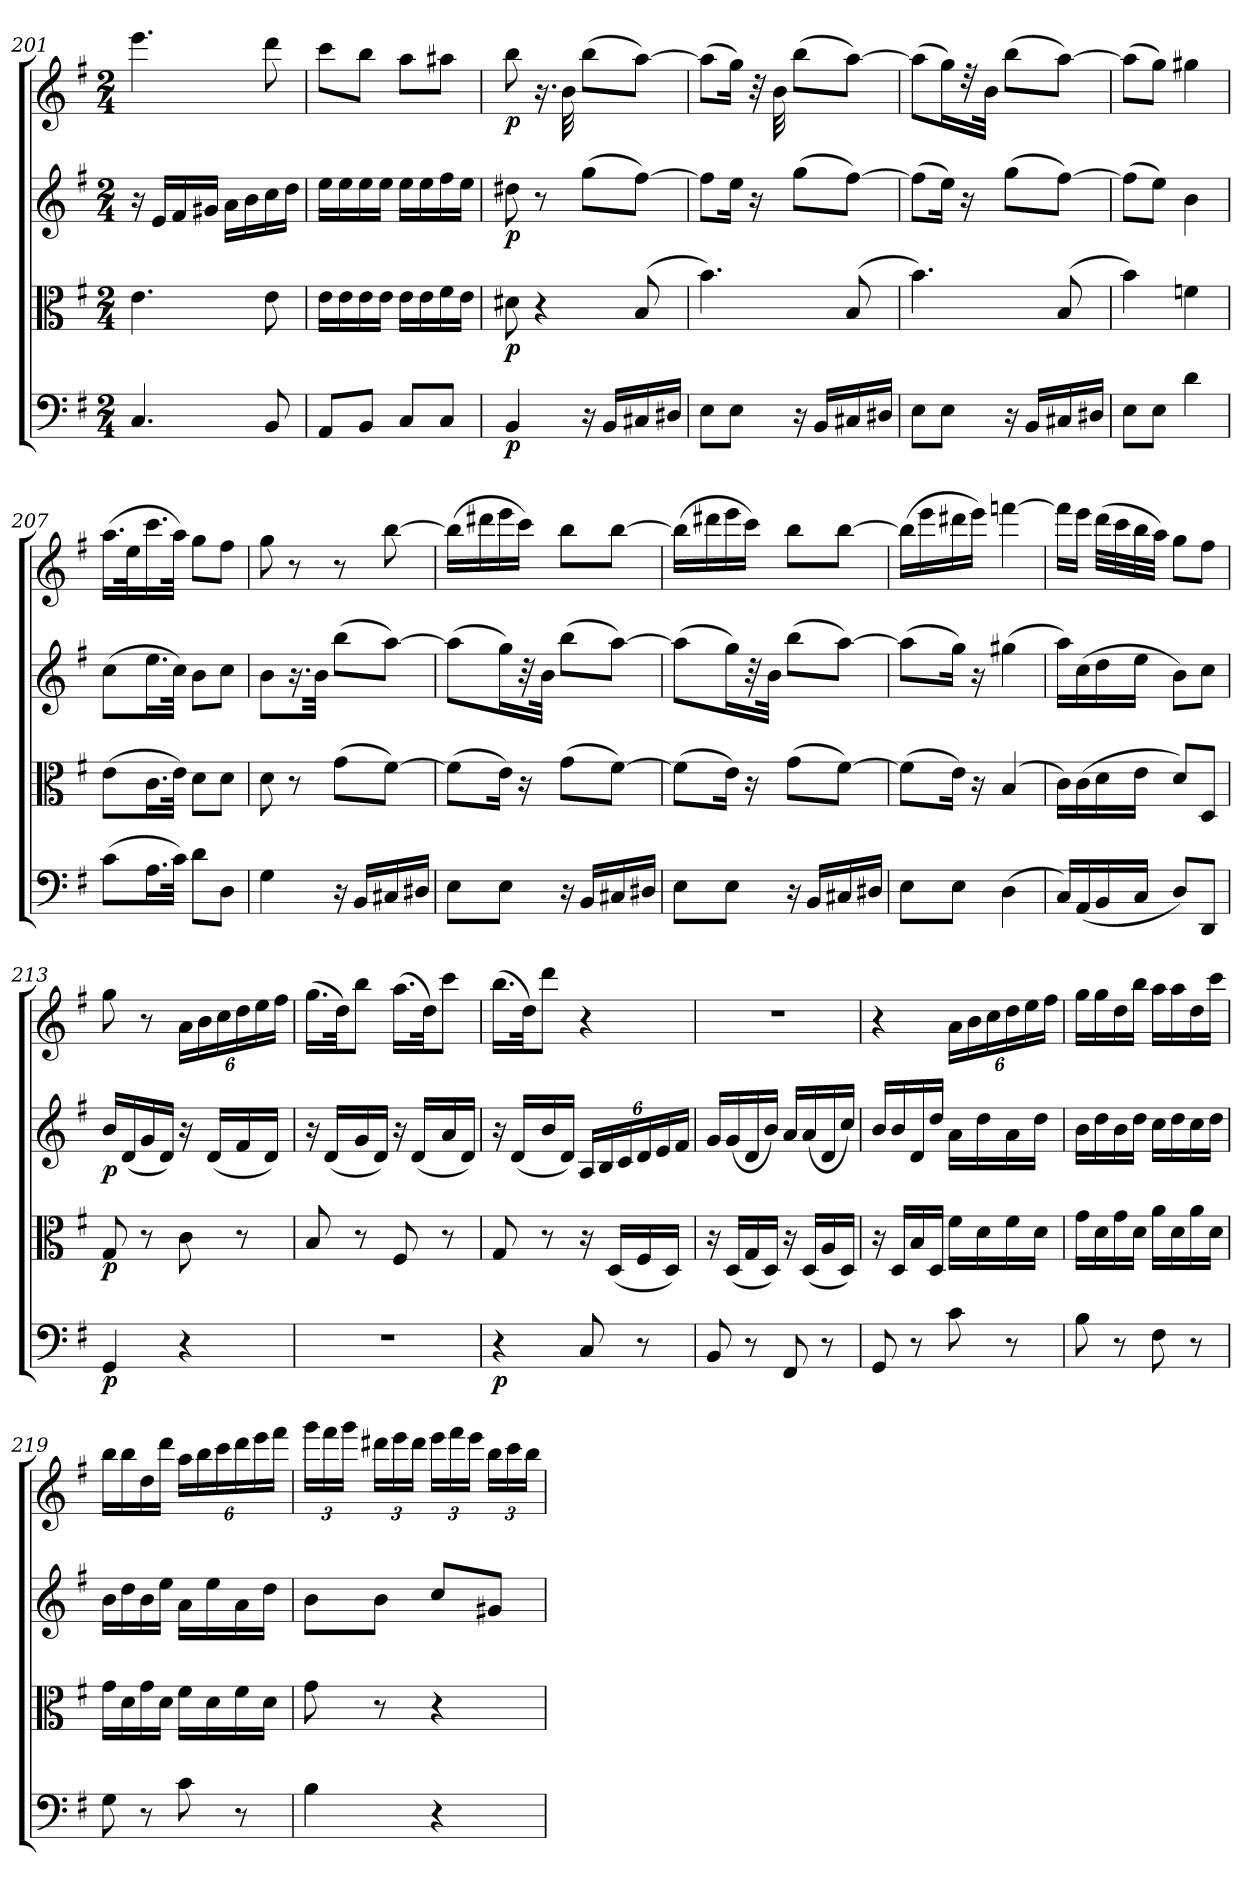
**kern	**dynam	**kern	**dynam	**kern	**dynam	**kern	**dynam
*part4	*part4	*part3	*part3	*part2	*part2	*part1	*part1
*staff4	*staff4	*staff3	*staff3	*staff2	*staff2	*staff1	*staff1
*clefF4	*	*clefC3	*	*clefG2	*	*clefG2	*
*k[f#]	*	*k[f#]	*	*k[f#]	*	*k[f#]	*
*M2/4	*	*M2/4	*	*M2/4	*	*M2/4	*
=201	=201	=201	=201	=201	=201	=201	=201
4.C/	.	4.e\	.	16r	.	4.eee\	.
.	.	.	.	16e/LL	.	.	.
.	.	.	.	16f#/	.	.	.
.	.	.	.	16g#X/JJ	.	.	.
.	.	.	.	16a\LL	.	.	.
.	.	.	.	16b\	.	.	.
8BB/	.	8e\	.	16cc\	.	8ddd\	.
.	.	.	.	16dd\JJ	.	.	.
=202	=202	=202	=202	=202	=202	=202	=202
8AA/L	.	16e\LL	.	16ee\LL	.	8ccc\L	.
.	.	16e\	.	16ee\	.	.	.
8BB/J	.	16e\	.	16ee\	.	8bb\J	.
.	.	16e\JJ	.	16ee\JJ	.	.	.
8C/L	.	16e\LL	.	16ee\LL	.	8aa\L	.
.	.	16e\	.	16ee\	.	.	.
8C/J	.	16f#\	.	16ff#\	.	8aa#X\J	.
.	.	16e\JJ	.	16ee\JJ	.	.	.
=203	=203	=203	=203	=203	=203	=203	=203
4BB/	p	8d#X\	p	8dd#X\	p	8bb\	p
.	.	4r	.	8r	.	16.r	.
.	.	.	.	.	.	32b\	.
16r	.	.	.	(8gg\L	.	(8bb\L	.
16BB/LL	.	.	.	.	.	.	.
16C#X/	.	(8B/	.	[8ff#\J)	.	[8aa\J)	.
16D#X/JJ	.	.	.	.	.	.	.
=204	=204	=204	=204	=204	=204	=204	=204
8E\L	.	4.b\)	.	8ff#\L]	.	(8aa\L]	.
8E\J	.	.	.	16ee\Jk	.	16gg\Jk)	.
.	.	.	.	16r	.	32r	.
.	.	.	.	.	.	32b\	.
16r	.	.	.	(8gg\L	.	(8bb\L	.
16BB/LL	.	.	.	.	.	.	.
16C#X/	.	(8B/	.	[8ff#\J)	.	[8aa\J)	.
16D#X/JJ	.	.	.	.	.	.	.
=205	=205	=205	=205	=205	=205	=205	=205
8E\L	.	4.b\)	.	(8ff#\L]	.	(8aa\L]	.
8E\J	.	.	.	16ee\Jk)	.	16gg\L)	.
.	.	.	.	16r	.	32r	.
.	.	.	.	.	.	32b\JJk	.
16r	.	.	.	(8gg\L	.	(8bb\L	.
16BB/LL	.	.	.	.	.	.	.
16C#X/	.	(8B/	.	[8ff#\J)	.	[8aa\J)	.
16D#X/JJ	.	.	.	.	.	.	.
=206	=206	=206	=206	=206	=206	=206	=206
8E\L	.	4b\)	.	(8ff#\L]	.	(8aa\L]	.
8E\J	.	.	.	8ee\J)	.	8gg\J)	.
4d\	.	4fn\	.	4b\	.	4gg#X\	.
=207	=207	=207	=207	=207	=207	=207	=207
(8c\L	.	(8e\L	.	(8cc\L	.	(16.aa\LL	.
.	.	.	.	.	.	32ee\k	.
16.A\L	.	16.c\L	.	16.ee\L	.	16.ccc\	.
32c\JJk)	.	32e\JJk)	.	32cc\JJk)	.	32aa\JJk)	.
8d\L	.	8d\L	.	8b\L	.	8gg\L	.
8D\J	.	8d\J	.	8cc\J	.	8ff#\J	.
=208	=208	=208	=208	=208	=208	=208	=208
4G\	.	8d\	.	8b\L	.	8gg\	.
.	.	8r	.	16.r	.	8r	.
.	.	.	.	32b\Jkk	.	.	.
16r	.	(8g\L	.	(8bb\L	.	8r	.
16BB/LL	.	.	.	.	.	.	.
16C#X/	.	[8f#\J)	.	[8aa\J)	.	[8bb\	.
16D#X/JJ	.	.	.	.	.	.	.
=209	=209	=209	=209	=209	=209	=209	=209
8E\L	.	(8f#\L]	.	(8aa\L]	.	(16bb\LL]	.
.	.	.	.	.	.	16ddd#X\	.
8E\J	.	16e\Jk)	.	16gg\L)	.	16eee\	.
.	.	16r	.	32r	.	16ccc\JJ)	.
.	.	.	.	32b\JJk	.	.	.
16r	.	(8g\L	.	(8bb\L	.	8bb\L	.
16BB/LL	.	.	.	.	.	.	.
16C#X/	.	[8f#\J)	.	[8aa\J)	.	[8bb\J	.
16D#X/JJ	.	.	.	.	.	.	.
=210	=210	=210	=210	=210	=210	=210	=210
8E\L	.	(8f#\L]	.	(8aa\L]	.	(16bb\LL]	.
.	.	.	.	.	.	16ddd#X\	.
8E\J	.	16e\Jk)	.	16gg\L)	.	16eee\	.
.	.	16r	.	32r	.	16ccc\JJ)	.
.	.	.	.	32b\JJk	.	.	.
16r	.	(8g\L	.	(8bb\L	.	8bb\L	.
16BB/LL	.	.	.	.	.	.	.
16C#X/	.	[8f#\J)	.	[8aa\J)	.	[8bb\J	.
16D#X/JJ	.	.	.	.	.	.	.
=211	=211	=211	=211	=211	=211	=211	=211
8E\L	.	(8f#\L]	.	(8aa\L]	.	(16bb\LL]	.
.	.	.	.	.	.	16eee\	.
8E\J	.	16e\Jk)	.	16gg\Jk)	.	16ddd#X\	.
.	.	16r	.	16r	.	16eee\JJ)	.
(4D\	.	(4B/	.	(4gg#X\	.	[4fffn\	.
=212	=212	=212	=212	=212	=212	=212	=212
16C/LL)	.	16c\LL)	.	16aa\LL)	.	16fff\LL]	.
(16AA/	.	(16c\	.	(16cc\	.	16eee\JJ	.
16BB/	.	16d\	.	16dd\	.	(32ddd\LLL	.
.	.	.	.	.	.	32ccc\	.
16C/JJ	.	16e\JJ	.	16ee\JJ	.	32bb\	.
.	.	.	.	.	.	32aa\JJJ)	.
8D/L)	.	8d/L)	.	8b\L)	.	8gg\L	.
8DD/J	.	8D/J	.	8cc\J	.	8ff#\J	.
=213	=213	=213	=213	=213	=213	=213	=213
4GG/	p	8G/	p	16b/LL	p	8gg\	.
.	.	.	.	(16d/	.	.	.
.	.	8r	.	16g/	.	8r	.
.	.	.	.	16d/JJ)	.	.	.
*	*	*	*	*	*	*Xbrackettup	*
4r	.	8c\	.	16r	.	24a\LL	.
.	.	.	.	.	.	24b\	.
.	.	.	.	(16d/LL	.	.	.
.	.	.	.	.	.	24cc\	.
.	.	8r	.	16f#/	.	24dd\	.
.	.	.	.	.	.	24ee\	.
.	.	.	.	16d/JJ)	.	.	.
.	.	.	.	.	.	24ff#\JJ	.
=214	=214	=214	=214	=214	=214	=214	=214
2r	.	8B/	.	16r	.	(16.gg\LL	.
.	.	.	.	(16d/LL	.	.	.
.	.	.	.	.	.	32dd\Jk)	.
.	.	8r	.	16g/	.	8bb\J	.
.	.	.	.	16d/JJ)	.	.	.
.	.	8F#/	.	16r	.	(16.aa\LL	.
.	.	.	.	(16d/LL	.	.	.
.	.	.	.	.	.	32dd\Jk)	.
.	.	8r	.	16a/	.	8ccc\J	.
.	.	.	.	16d/JJ)	.	.	.
=215	=215	=215	=215	=215	=215	=215	=215
4r	p	8G/	.	16r	.	(16.bb\LL	.
.	.	.	.	(16d/LL	.	.	.
.	.	.	.	.	.	32dd\Jk)	.
.	.	8r	.	16b/	.	8ddd\J	.
.	.	.	.	16d/JJ)	.	.	.
*	*	*	*	*Xbrackettup	*	*	*
8C/	.	16r	.	24A/LL	.	4r	.
.	.	.	.	24B/	.	.	.
.	.	(16D/LL	.	.	.	.	.
.	.	.	.	24c/	.	.	.
8r	.	16F#/	.	24d/	.	.	.
.	.	.	.	24e/	.	.	.
.	.	16D/JJ)	.	.	.	.	.
.	.	.	.	24f#/JJ	.	.	.
=216	=216	=216	=216	=216	=216	=216	=216
8BB/	.	16r	.	16g/LL	.	2r	.
.	.	(16D/LL	.	(16g/	.	.	.
8r	.	16G/	.	16d/	.	.	.
.	.	16D/JJ)	.	16b/JJ)	.	.	.
8FF#/	.	16r	.	16a/LL	.	.	.
.	.	(16D/LL	.	(16a/	.	.	.
8r	.	16A/	.	16d/	.	.	.
.	.	16D/JJ)	.	16cc/JJ)	.	.	.
=217	=217	=217	=217	=217	=217	=217	=217
8GG/	.	16r	.	16b/LL	.	4r	.
.	.	16D/LL	.	16b/	.	.	.
8r	.	16B/	.	16d/	.	.	.
.	.	16D/JJ	.	16dd/JJ	.	.	.
8c\	.	16f#\LL	.	16a\LL	.	24a\LL	.
.	.	.	.	.	.	24b\	.
.	.	16d\	.	16dd\	.	.	.
.	.	.	.	.	.	24cc\	.
8r	.	16f#\	.	16a\	.	24dd\	.
.	.	.	.	.	.	24ee\	.
.	.	16d\JJ	.	16dd\JJ	.	.	.
.	.	.	.	.	.	24ff#\JJ	.
=218	=218	=218	=218	=218	=218	=218	=218
8B\	.	16g\LL	.	16b\LL	.	16gg\LL	.
.	.	16d\	.	16dd\	.	16gg\	.
8r	.	16g\	.	16b\	.	16dd\	.
.	.	16d\JJ	.	16dd\JJ	.	16bb\JJ	.
8F#\	.	16a\LL	.	16cc\LL	.	16aa\LL	.
.	.	16d\	.	16dd\	.	16aa\	.
8r	.	16a\	.	16cc\	.	16dd\	.
.	.	16d\JJ	.	16dd\JJ	.	16ccc\JJ	.
=219	=219	=219	=219	=219	=219	=219	=219
8G\	.	16g\LL	.	16b\LL	.	16bb\LL	.
.	.	16d\	.	16dd\	.	16bb\	.
8r	.	16g\	.	16b\	.	16dd\	.
.	.	16d\JJ	.	16ee\JJ	.	16ddd\JJ	.
8c\	.	16f#\LL	.	16a\LL	.	24aa\LL	.
.	.	.	.	.	.	24bb\	.
.	.	16d\	.	16ee\	.	.	.
.	.	.	.	.	.	24ccc\	.
8r	.	16f#\	.	16a\	.	24ddd\	.
.	.	.	.	.	.	24eee\	.
.	.	16d\JJ	.	16dd\JJ	.	.	.
.	.	.	.	.	.	24fff#\JJ	.
=220	=220	=220	=220	=220	=220	=220	=220
4B\	.	8g\	.	8b\L	.	24ggg\LL	.
.	.	.	.	.	.	24fff#\	.
.	.	.	.	.	.	24ggg\JJ	.
.	.	8r	.	8b\J	.	24ddd#X\LL	.
.	.	.	.	.	.	24eee\	.
.	.	.	.	.	.	24ddd#\JJ	.
4r	.	4r	.	8cc/L	.	24eee\LL	.
.	.	.	.	.	.	24fff#\	.
.	.	.	.	.	.	24eee\JJ	.
.	.	.	.	8g#X/J	.	24bb\LL	.
.	.	.	.	.	.	24ccc\	.
.	.	.	.	.	.	24bb\JJ	.
=	=	=	=	=	=	=	=
*-	*-	*-	*-	*-	*-	*-	*-
